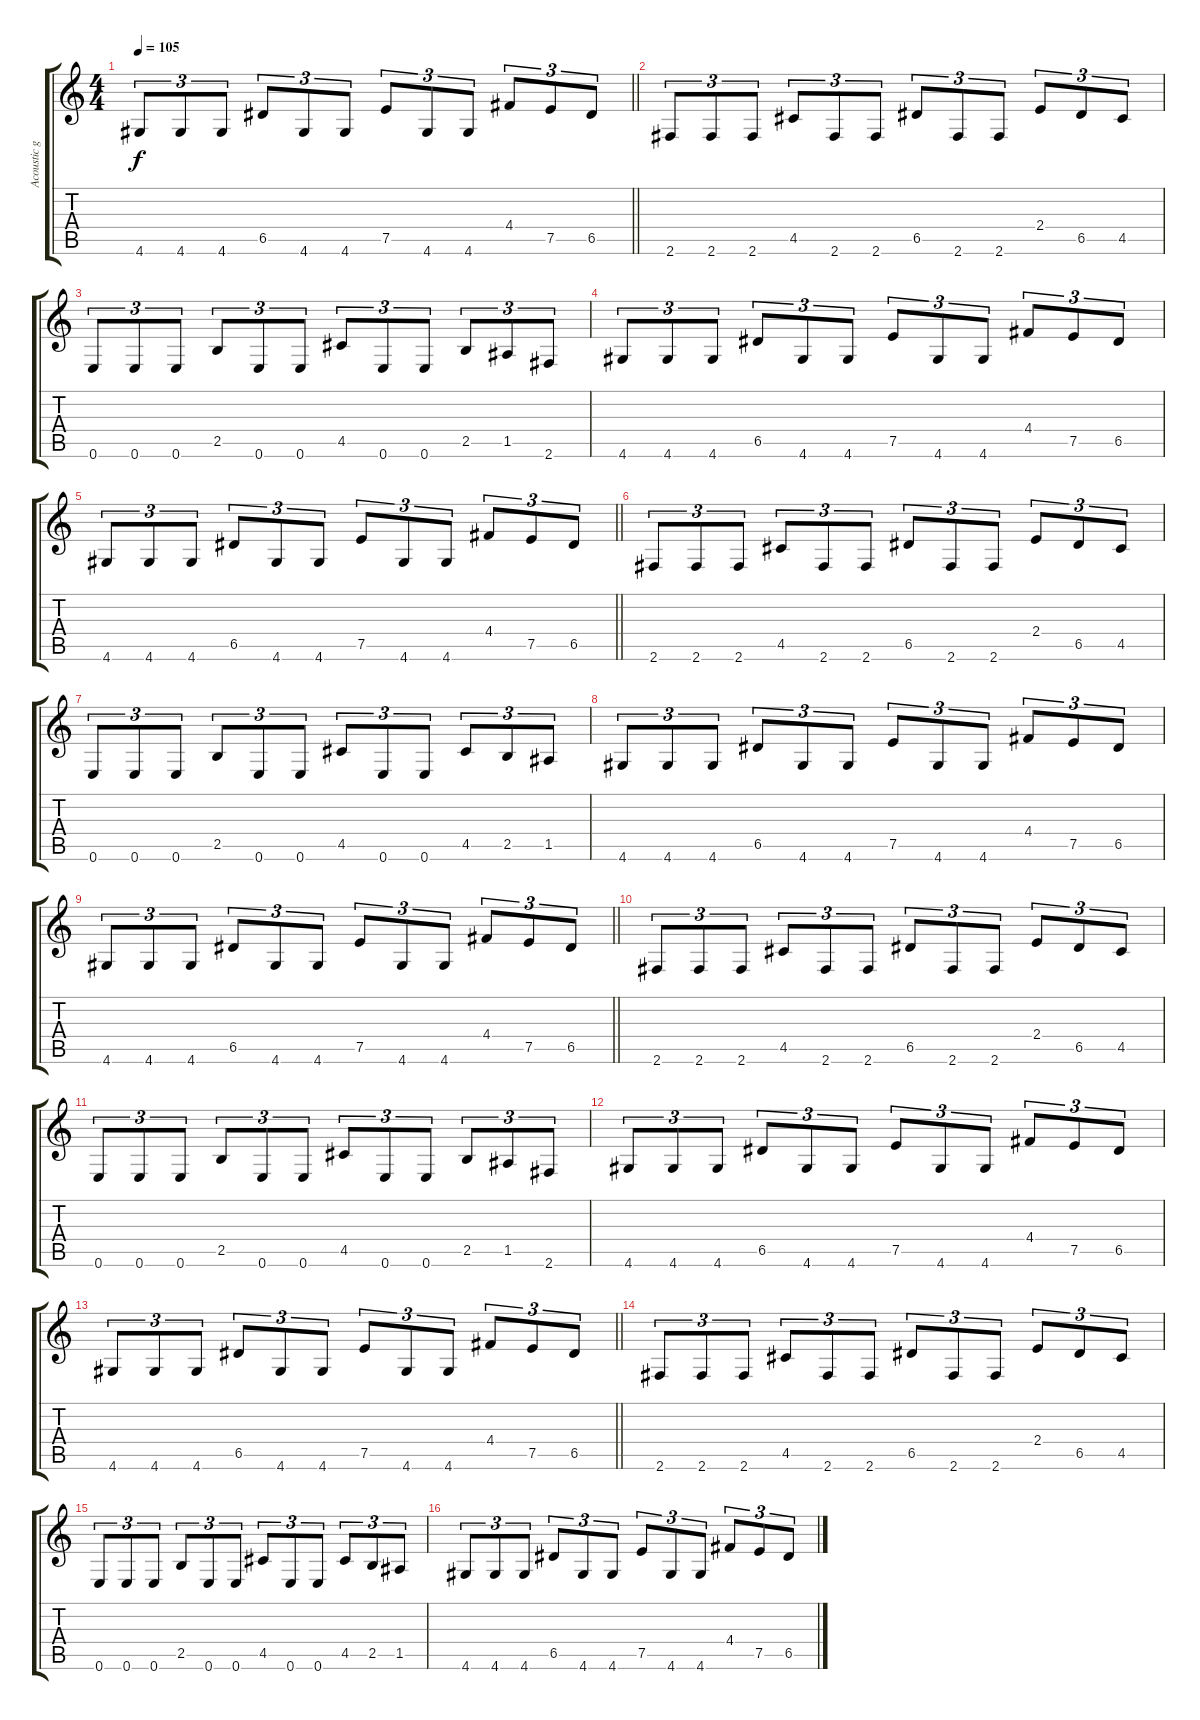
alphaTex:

\track ("Acoustic guitar" "Acoustic g") {instrument acousticguitarsteel}
\staff {score tabs}
\tuning (E4 B3 G3 D3 A2 E2) {hide}
\ts (4 4)
\tempo 105
\clef g2
\barLineRight lightlight
\ks c
4.6.8{tu (3 2) dy f} 4.6.8{tu (3 2)} 4.6.8{tu (3 2)} 6.5.8{tu (3 2)} 4.6.8{tu (3 2)} 4.6.8{tu (3 2)} 7.5.8{tu (3 2)} 4.6.8{tu (3 2)} 4.6.8{tu (3 2)} 4.4.8{tu (3 2)} 7.5.8{tu (3 2)} 6.5.8{tu (3 2)} |
2.6.8{tu (3 2)} 2.6.8{tu (3 2)} 2.6.8{tu (3 2)} 4.5.8{tu (3 2)} 2.6.8{tu (3 2)} 2.6.8{tu (3 2)} 6.5.8{tu (3 2)} 2.6.8{tu (3 2)} 2.6.8{tu (3 2)} 2.4.8{tu (3 2)} 6.5.8{tu (3 2)} 4.5.8{tu (3 2)} |
0.6.8{tu (3 2)} 0.6.8{tu (3 2)} 0.6.8{tu (3 2)} 2.5.8{tu (3 2)} 0.6.8{tu (3 2)} 0.6.8{tu (3 2)} 4.5.8{tu (3 2)} 0.6.8{tu (3 2)} 0.6.8{tu (3 2)} 2.5.8{tu (3 2)} 1.5.8{tu (3 2)} 2.6.8{tu (3 2)} |
4.6.8{tu (3 2)} 4.6.8{tu (3 2)} 4.6.8{tu (3 2)} 6.5.8{tu (3 2)} 4.6.8{tu (3 2)} 4.6.8{tu (3 2)} 7.5.8{tu (3 2)} 4.6.8{tu (3 2)} 4.6.8{tu (3 2)} 4.4.8{tu (3 2)} 7.5.8{tu (3 2)} 6.5.8{tu (3 2)} |
\barLineRight lightlight
4.6.8{tu (3 2)} 4.6.8{tu (3 2)} 4.6.8{tu (3 2)} 6.5.8{tu (3 2)} 4.6.8{tu (3 2)} 4.6.8{tu (3 2)} 7.5.8{tu (3 2)} 4.6.8{tu (3 2)} 4.6.8{tu (3 2)} 4.4.8{tu (3 2)} 7.5.8{tu (3 2)} 6.5.8{tu (3 2)} |
2.6.8{tu (3 2)} 2.6.8{tu (3 2)} 2.6.8{tu (3 2)} 4.5.8{tu (3 2)} 2.6.8{tu (3 2)} 2.6.8{tu (3 2)} 6.5.8{tu (3 2)} 2.6.8{tu (3 2)} 2.6.8{tu (3 2)} 2.4.8{tu (3 2)} 6.5.8{tu (3 2)} 4.5.8{tu (3 2)} |
0.6.8{tu (3 2)} 0.6.8{tu (3 2)} 0.6.8{tu (3 2)} 2.5.8{tu (3 2)} 0.6.8{tu (3 2)} 0.6.8{tu (3 2)} 4.5.8{tu (3 2)} 0.6.8{tu (3 2)} 0.6.8{tu (3 2)} 4.5.8{tu (3 2)} 2.5.8{tu (3 2)} 1.5.8{tu (3 2)} |
4.6.8{tu (3 2)} 4.6.8{tu (3 2)} 4.6.8{tu (3 2)} 6.5.8{tu (3 2)} 4.6.8{tu (3 2)} 4.6.8{tu (3 2)} 7.5.8{tu (3 2)} 4.6.8{tu (3 2)} 4.6.8{tu (3 2)} 4.4.8{tu (3 2)} 7.5.8{tu (3 2)} 6.5.8{tu (3 2)} |
\barLineRight lightlight
4.6.8{tu (3 2)} 4.6.8{tu (3 2)} 4.6.8{tu (3 2)} 6.5.8{tu (3 2)} 4.6.8{tu (3 2)} 4.6.8{tu (3 2)} 7.5.8{tu (3 2)} 4.6.8{tu (3 2)} 4.6.8{tu (3 2)} 4.4.8{tu (3 2)} 7.5.8{tu (3 2)} 6.5.8{tu (3 2)} |
2.6.8{tu (3 2)} 2.6.8{tu (3 2)} 2.6.8{tu (3 2)} 4.5.8{tu (3 2)} 2.6.8{tu (3 2)} 2.6.8{tu (3 2)} 6.5.8{tu (3 2)} 2.6.8{tu (3 2)} 2.6.8{tu (3 2)} 2.4.8{tu (3 2)} 6.5.8{tu (3 2)} 4.5.8{tu (3 2)} |
0.6.8{tu (3 2)} 0.6.8{tu (3 2)} 0.6.8{tu (3 2)} 2.5.8{tu (3 2)} 0.6.8{tu (3 2)} 0.6.8{tu (3 2)} 4.5.8{tu (3 2)} 0.6.8{tu (3 2)} 0.6.8{tu (3 2)} 2.5.8{tu (3 2)} 1.5.8{tu (3 2)} 2.6.8{tu (3 2)} |
4.6.8{tu (3 2)} 4.6.8{tu (3 2)} 4.6.8{tu (3 2)} 6.5.8{tu (3 2)} 4.6.8{tu (3 2)} 4.6.8{tu (3 2)} 7.5.8{tu (3 2)} 4.6.8{tu (3 2)} 4.6.8{tu (3 2)} 4.4.8{tu (3 2)} 7.5.8{tu (3 2)} 6.5.8{tu (3 2)} |
\barLineRight lightlight
4.6.8{tu (3 2)} 4.6.8{tu (3 2)} 4.6.8{tu (3 2)} 6.5.8{tu (3 2)} 4.6.8{tu (3 2)} 4.6.8{tu (3 2)} 7.5.8{tu (3 2)} 4.6.8{tu (3 2)} 4.6.8{tu (3 2)} 4.4.8{tu (3 2)} 7.5.8{tu (3 2)} 6.5.8{tu (3 2)} |
2.6.8{tu (3 2)} 2.6.8{tu (3 2)} 2.6.8{tu (3 2)} 4.5.8{tu (3 2)} 2.6.8{tu (3 2)} 2.6.8{tu (3 2)} 6.5.8{tu (3 2)} 2.6.8{tu (3 2)} 2.6.8{tu (3 2)} 2.4.8{tu (3 2)} 6.5.8{tu (3 2)} 4.5.8{tu (3 2)} |
0.6.8{tu (3 2)} 0.6.8{tu (3 2)} 0.6.8{tu (3 2)} 2.5.8{tu (3 2)} 0.6.8{tu (3 2)} 0.6.8{tu (3 2)} 4.5.8{tu (3 2)} 0.6.8{tu (3 2)} 0.6.8{tu (3 2)} 4.5.8{tu (3 2)} 2.5.8{tu (3 2)} 1.5.8{tu (3 2)} |
4.6.8{tu (3 2)} 4.6.8{tu (3 2)} 4.6.8{tu (3 2)} 6.5.8{tu (3 2)} 4.6.8{tu (3 2)} 4.6.8{tu (3 2)} 7.5.8{tu (3 2)} 4.6.8{tu (3 2)} 4.6.8{tu (3 2)} 4.4.8{tu (3 2)} 7.5.8{tu (3 2)} 6.5.8{tu (3 2)}
